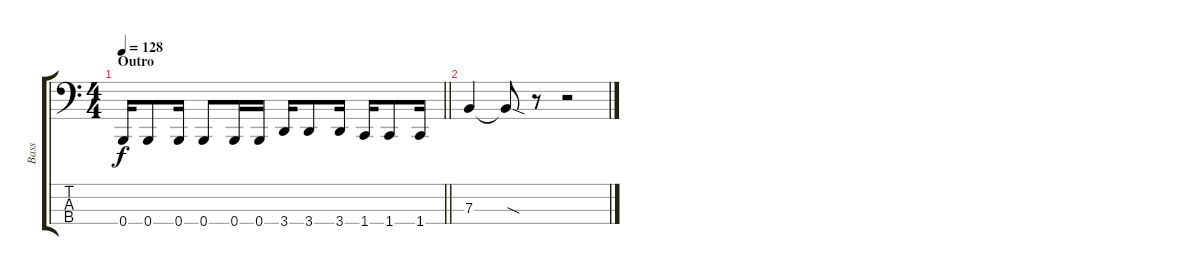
\track ("Bass" "Bass") {instrument electricbassfinger}
\staff {score tabs}
\tuning (D2 A1 E1 B0) {hide}
\ts (4 4)
\section ("" "Outro")
\tempo 128
\clef f4
\barLineRight lightlight
\ks c
0.4.16{dy f} 0.4.8 0.4.16 0.4.8 0.4.16 0.4.16 3.4.16 3.4.8 3.4.16 1.4.16 1.4.8 1.4.16 |
7.3.4 7.3{sod t}.8 r.8 r.2
